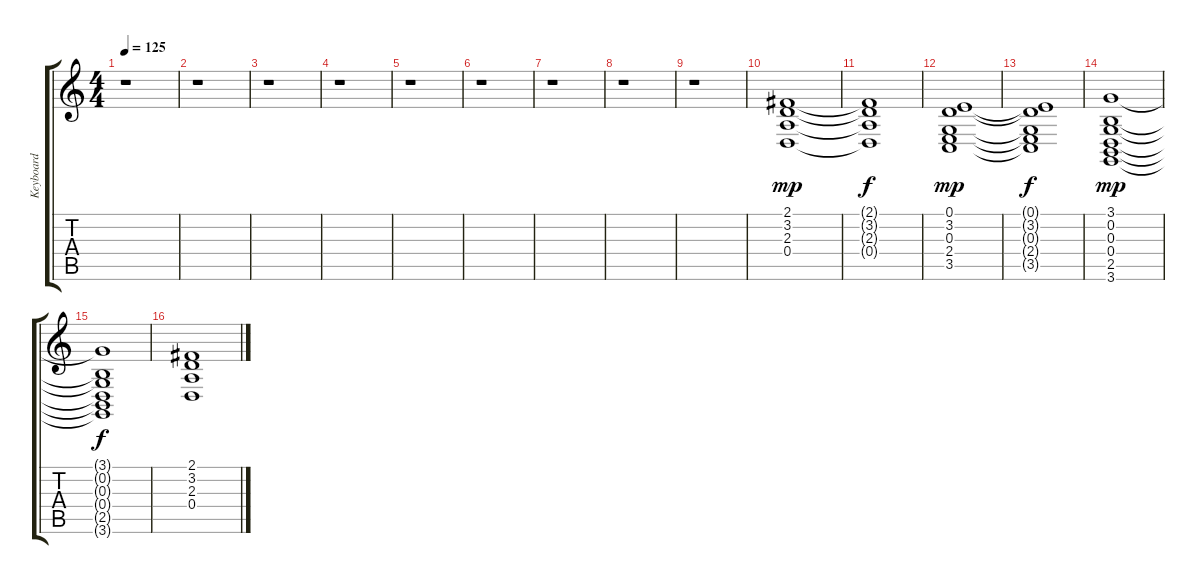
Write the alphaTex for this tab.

\track ("Keyboard" "Keyboard") {instrument synthstrings1}
\staff {score tabs}
\tuning (E4 B3 G3 D3 A2 E2) {hide}
\ts (4 4)
\tempo 125
\clef g2
\ks c
r.1{dy mp instrument synthstrings1} |
r.1 |
r.1 |
r.1 |
r.1 |
r.1 |
r.1 |
r.1 |
r.1 |
(2.1 3.2 2.3 0.4).1 |
(2.1{t} 3.2{t} 2.3{t} 0.4{t}).1{dy f} |
(0.1 3.2 0.3 2.4 3.5).1{dy mp} |
(0.1{t} 3.2{t} 0.3{t} 2.4{t} 3.5{t}).1{dy f} |
(3.1 0.2 0.3 0.4 2.5 3.6).1{dy mp} |
(3.1{t} 0.2{t} 0.3{t} 0.4{t} 2.5{t} 3.6{t}).1{dy f} |
(2.1 3.2 2.3 0.4).1
